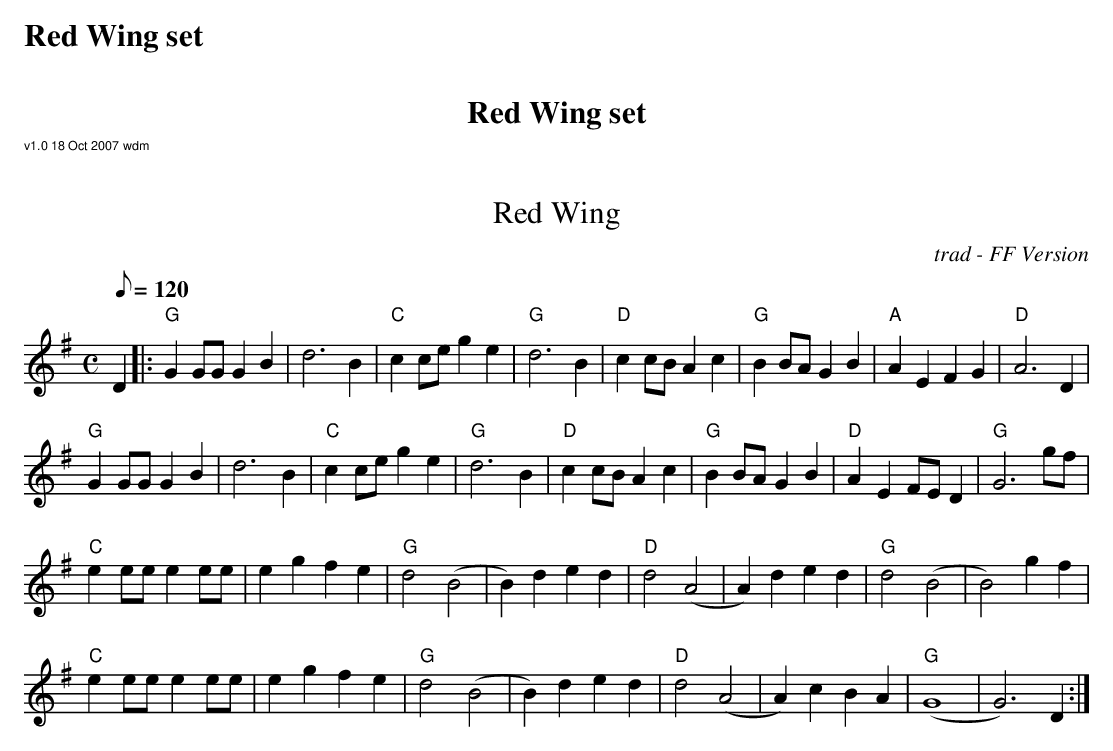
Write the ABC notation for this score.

X:1
T: Red Wing
O: trad - FF Version
M: C
L: 1/8
Q: 120
K: Gmaj
D2|:"G"G2 GG G2 B2|d6B2|"C"c2 ce g2e2|"G"d6B2|\
"D"c2 cB A2c2|"G"B2 BA G2B2|"A"A2E2F2G2|"D"A6D2|
"G"G2 GG G2B2|d6B2|"C"c2 ce g2e2|"G"d6B2|\
"D"c2 cB A2c2|"G"B2 BA G2B2|"D"A2E2 FE D2|"G"G6 gf|
"C"e2 ee e2 ee|e2g2f2e2|"G"d4 (B4|B2) d2e2d2|\
"D"d4 (A4|A2) d2e2d2|"G"d4 (B4|B4) g2f2|
"C"e2 ee e2 ee|e2g2f2e2|"G"d4 (B4|B2) d2e2d2|\
"D"d4 (A4|A2) c2B2A2|("G"G8|G6) D2:|
